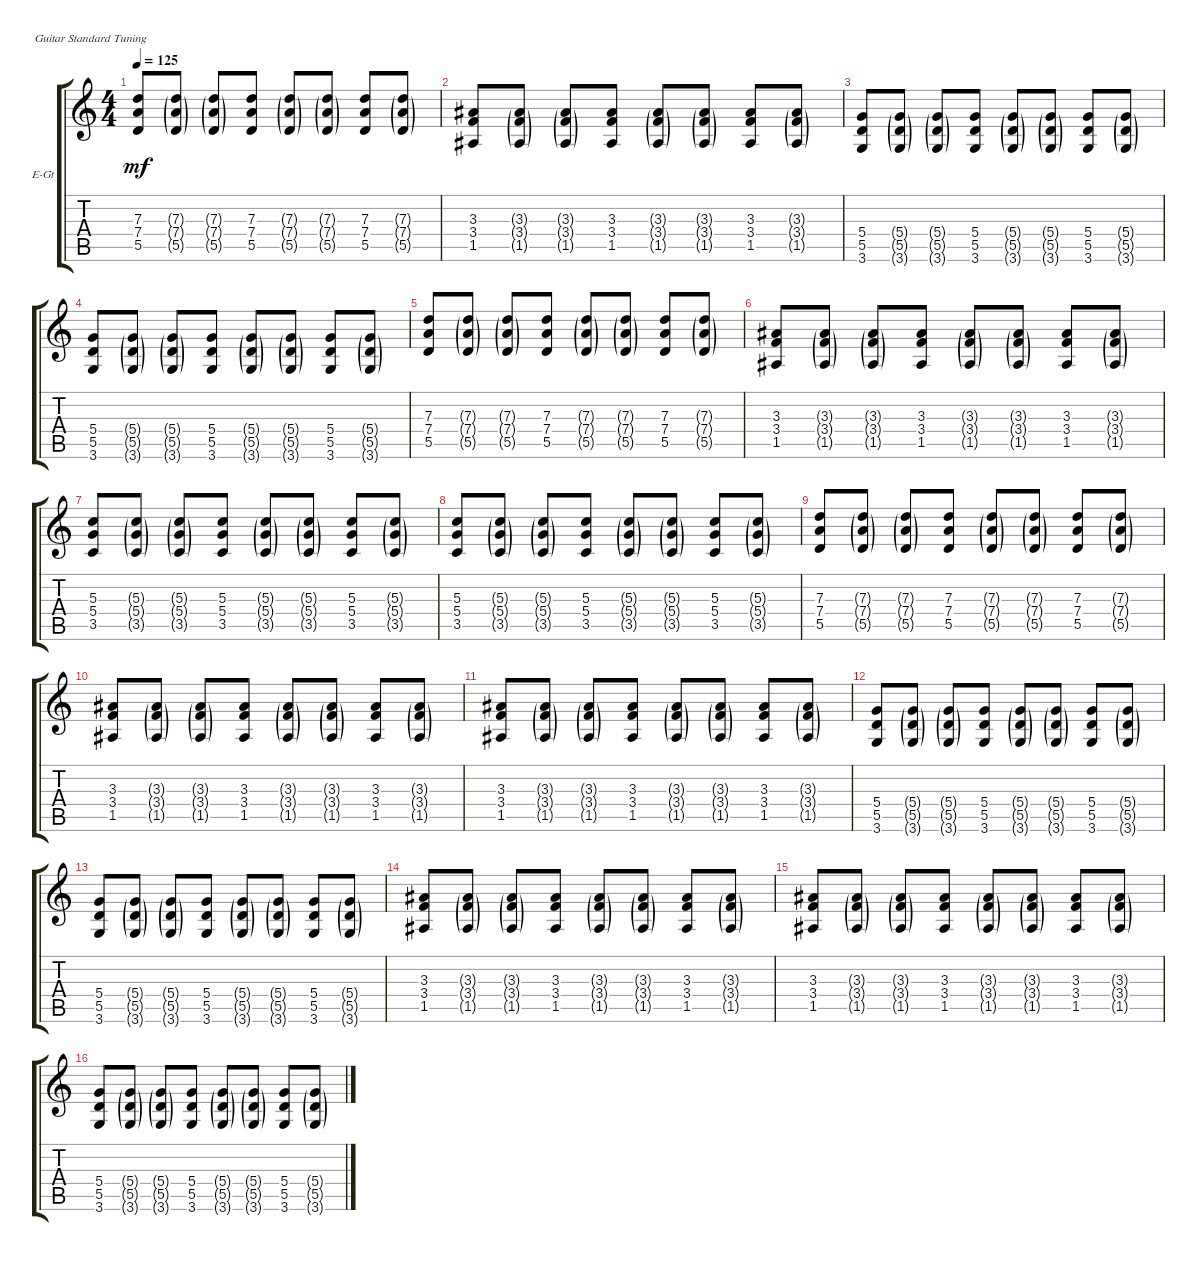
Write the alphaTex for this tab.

\defaultSystemsLayout 4
\bracketExtendMode groupsimilarinstruments
\firstSystemTrackNameOrientation horizontal
\otherSystemsTrackNameOrientation horizontal
\track ("Guitar 2" "E-Gt") {instrument electricguitarclean}
\staff {score tabs}
\tuning (E4 B3 G3 D3 A2 E2)
\ts (4 4)
\tempo 125
\clef g2
\scale
0.333333
\ks c
(5.5 7.4 7.3).8{dy mf} (5.5{g} 7.4{g} 7.3{g}).8 (5.5{g} 7.4{g} 7.3{g}).8 (5.5 7.4 7.3).8 (5.5{g} 7.4{g} 7.3{g}).8 (5.5{g} 7.4{g} 7.3{g}).8 (5.5 7.4 7.3).8 (5.5{g} 7.4{g} 7.3{g}).8 |
\scale
0.333333 (1.5 3.4 3.3).8 (1.5{g} 3.4{g} 3.3{g}).8 (1.5{g} 3.4{g} 3.3{g}).8 (1.5 3.4 3.3).8 (1.5{g} 3.4{g} 3.3{g}).8 (1.5{g} 3.4{g} 3.3{g}).8 (1.5 3.4 3.3).8 (1.5{g} 3.4{g} 3.3{g}).8 |
\scale
0.333333 (5.5 5.4 3.6).8 (5.5{g} 5.4{g} 3.6{g}).8 (5.5{g} 5.4{g} 3.6{g}).8 (5.5 5.4 3.6).8 (5.5{g} 5.4{g} 3.6{g}).8 (5.5{g} 5.4{g} 3.6{g}).8 (5.5 5.4 3.6).8 (5.5{g} 5.4{g} 3.6{g}).8 |
\scale
0.333333 (5.5 5.4 3.6).8 (5.5{g} 5.4{g} 3.6{g}).8 (5.5{g} 5.4{g} 3.6{g}).8 (5.5 5.4 3.6).8 (5.5{g} 5.4{g} 3.6{g}).8 (5.5{g} 5.4{g} 3.6{g}).8 (5.5 5.4 3.6).8 (5.5{g} 5.4{g} 3.6{g}).8 |
\scale
0.333333 (5.5 7.4 7.3).8 (5.5{g} 7.4{g} 7.3{g}).8 (5.5{g} 7.4{g} 7.3{g}).8 (5.5 7.4 7.3).8 (5.5{g} 7.4{g} 7.3{g}).8 (5.5{g} 7.4{g} 7.3{g}).8 (5.5 7.4 7.3).8 (5.5{g} 7.4{g} 7.3{g}).8 |
\scale
0.333333 (1.5 3.4 3.3).8 (1.5{g} 3.4{g} 3.3{g}).8 (1.5{g} 3.4{g} 3.3{g}).8 (1.5 3.4 3.3).8 (1.5{g} 3.4{g} 3.3{g}).8 (1.5{g} 3.4{g} 3.3{g}).8 (1.5 3.4 3.3).8 (1.5{g} 3.4{g} 3.3{g}).8 |
\scale
0.333333 (3.5 5.4 5.3).8 (3.5{g} 5.4{g} 5.3{g}).8 (3.5{g} 5.4{g} 5.3{g}).8 (3.5 5.4 5.3).8 (3.5{g} 5.4{g} 5.3{g}).8 (3.5{g} 5.4{g} 5.3{g}).8 (3.5 5.4 5.3).8 (3.5{g} 5.4{g} 5.3{g}).8 |
(3.5 5.4 5.3).8 (3.5{g} 5.4{g} 5.3{g}).8 (3.5{g} 5.4{g} 5.3{g}).8 (3.5 5.4 5.3).8 (3.5{g} 5.4{g} 5.3{g}).8 (3.5{g} 5.4{g} 5.3{g}).8 (3.5 5.4 5.3).8 (3.5{g} 5.4{g} 5.3{g}).8 |
\scale
0.333333 (5.5 7.4 7.3).8 (5.5{g} 7.4{g} 7.3{g}).8 (5.5{g} 7.4{g} 7.3{g}).8 (5.5 7.4 7.3).8 (5.5{g} 7.4{g} 7.3{g}).8 (5.5{g} 7.4{g} 7.3{g}).8 (5.5 7.4 7.3).8 (5.5{g} 7.4{g} 7.3{g}).8 |
\scale
0.333333 (1.5 3.4 3.3).8 (1.5{g} 3.4{g} 3.3{g}).8 (1.5{g} 3.4{g} 3.3{g}).8 (1.5 3.4 3.3).8 (1.5{g} 3.4{g} 3.3{g}).8 (1.5{g} 3.4{g} 3.3{g}).8 (1.5 3.4 3.3).8 (1.5{g} 3.4{g} 3.3{g}).8 |
\scale
0.333333 (1.5 3.4 3.3).8 (1.5{g} 3.4{g} 3.3{g}).8 (1.5{g} 3.4{g} 3.3{g}).8 (1.5 3.4 3.3).8 (1.5{g} 3.4{g} 3.3{g}).8 (1.5{g} 3.4{g} 3.3{g}).8 (1.5 3.4 3.3).8 (1.5{g} 3.4{g} 3.3{g}).8 |
\scale
0.333333 (5.5 5.4 3.6).8 (5.5{g} 5.4{g} 3.6{g}).8 (5.5{g} 5.4{g} 3.6{g}).8 (5.5 5.4 3.6).8 (5.5{g} 5.4{g} 3.6{g}).8 (5.5{g} 5.4{g} 3.6{g}).8 (5.5 5.4 3.6).8 (5.5{g} 5.4{g} 3.6{g}).8 |
\scale
0.333333 (5.5 5.4 3.6).8 (5.5{g} 5.4{g} 3.6{g}).8 (5.5{g} 5.4{g} 3.6{g}).8 (5.5 5.4 3.6).8 (5.5{g} 5.4{g} 3.6{g}).8 (5.5{g} 5.4{g} 3.6{g}).8 (5.5 5.4 3.6).8 (5.5{g} 5.4{g} 3.6{g}).8 |
\scale
0.333333 (1.5 3.4 3.3).8 (1.5{g} 3.4{g} 3.3{g}).8 (1.5{g} 3.4{g} 3.3{g}).8 (1.5 3.4 3.3).8 (1.5{g} 3.4{g} 3.3{g}).8 (1.5{g} 3.4{g} 3.3{g}).8 (1.5 3.4 3.3).8 (1.5{g} 3.4{g} 3.3{g}).8 |
\scale
0.333333 (1.5 3.4 3.3).8 (1.5{g} 3.4{g} 3.3{g}).8 (1.5{g} 3.4{g} 3.3{g}).8 (1.5 3.4 3.3).8 (1.5{g} 3.4{g} 3.3{g}).8 (1.5{g} 3.4{g} 3.3{g}).8 (1.5 3.4 3.3).8 (1.5{g} 3.4{g} 3.3{g}).8 |
\scale
0.333333 (5.5 5.4 3.6).8 (5.5{g} 5.4{g} 3.6{g}).8 (5.5{g} 5.4{g} 3.6{g}).8 (5.5 5.4 3.6).8 (5.5{g} 5.4{g} 3.6{g}).8 (5.5{g} 5.4{g} 3.6{g}).8 (5.5 5.4 3.6).8 (5.5{g} 5.4{g} 3.6{g}).8
